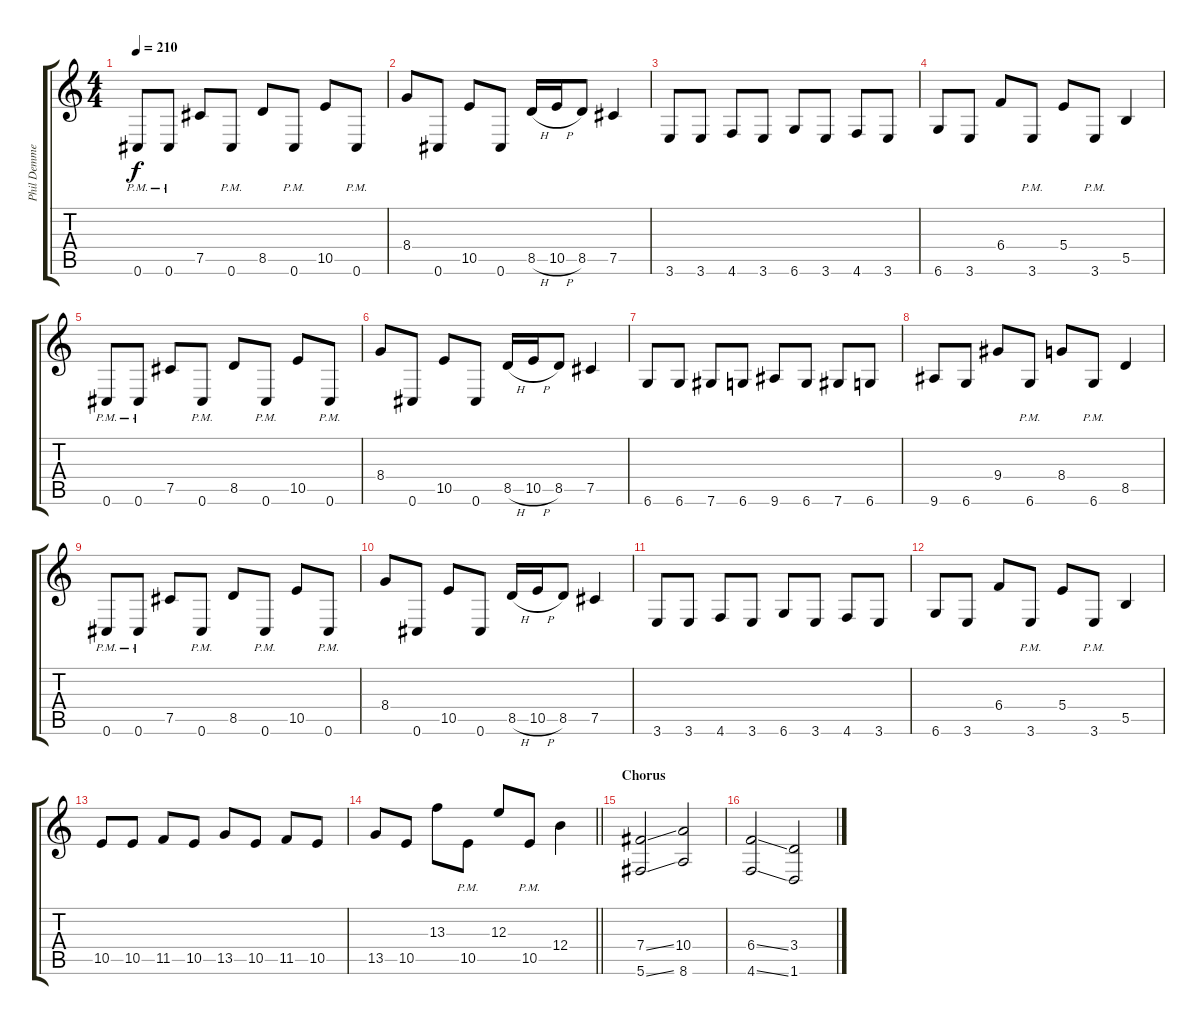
\track ("Phil Demmel" "Phil Demme") {instrument distortionguitar}
\staff {score tabs}
\tuning (Db4 Ab3 E3 B2 Gb2 Db2) {hide}
\ts (4 4)
\tempo 210
\clef g2
\ks c
0.6{pm}.8{dy f} 0.6{pm}.8 7.5.8 0.6{pm}.8 8.5.8 0.6{pm}.8 10.5.8 0.6{pm}.8 |
8.4.8 0.6.8 10.5.8 0.6.8 8.5{h}.16 10.5{h}.16 8.5.8 7.5.4 |
3.6.8 3.6.8 4.6.8 3.6.8 6.6.8 3.6.8 4.6.8 3.6.8 |
6.6.8 3.6.8 6.4.8 3.6{pm}.8 5.4.8 3.6{pm}.8 5.5.4 |
0.6{pm}.8 0.6{pm}.8 7.5.8 0.6{pm}.8 8.5.8 0.6{pm}.8 10.5.8 0.6{pm}.8 |
8.4.8 0.6.8 10.5.8 0.6.8 8.5{h}.16 10.5{h}.16 8.5.8 7.5.4 |
6.6.8 6.6.8 7.6.8 6.6.8 9.6.8 6.6.8 7.6.8 6.6.8 |
9.6.8 6.6.8 9.4.8 6.6{pm}.8 8.4.8 6.6{pm}.8 8.5.4 |
0.6{pm}.8 0.6{pm}.8 7.5.8 0.6{pm}.8 8.5.8 0.6{pm}.8 10.5.8 0.6{pm}.8 |
8.4.8 0.6.8 10.5.8 0.6.8 8.5{h}.16 10.5{h}.16 8.5.8 7.5.4 |
3.6.8 3.6.8 4.6.8 3.6.8 6.6.8 3.6.8 4.6.8 3.6.8 |
6.6.8 3.6.8 6.4.8 3.6{pm}.8 5.4.8 3.6{pm}.8 5.5.4 |
10.5.8 10.5.8 11.5.8 10.5.8 13.5.8 10.5.8 11.5.8 10.5.8 |
\barLineRight lightlight
13.5.8 10.5.8 13.3.8 10.5{pm}.8 12.3.8 10.5{pm}.8 12.4.4 |
\section ("" "Chorus")
(7.4{ss} 5.6{ss}).2 (10.4 8.6).2 |
(6.4{ss} 4.6{ss}).2 (3.4 1.6).2
